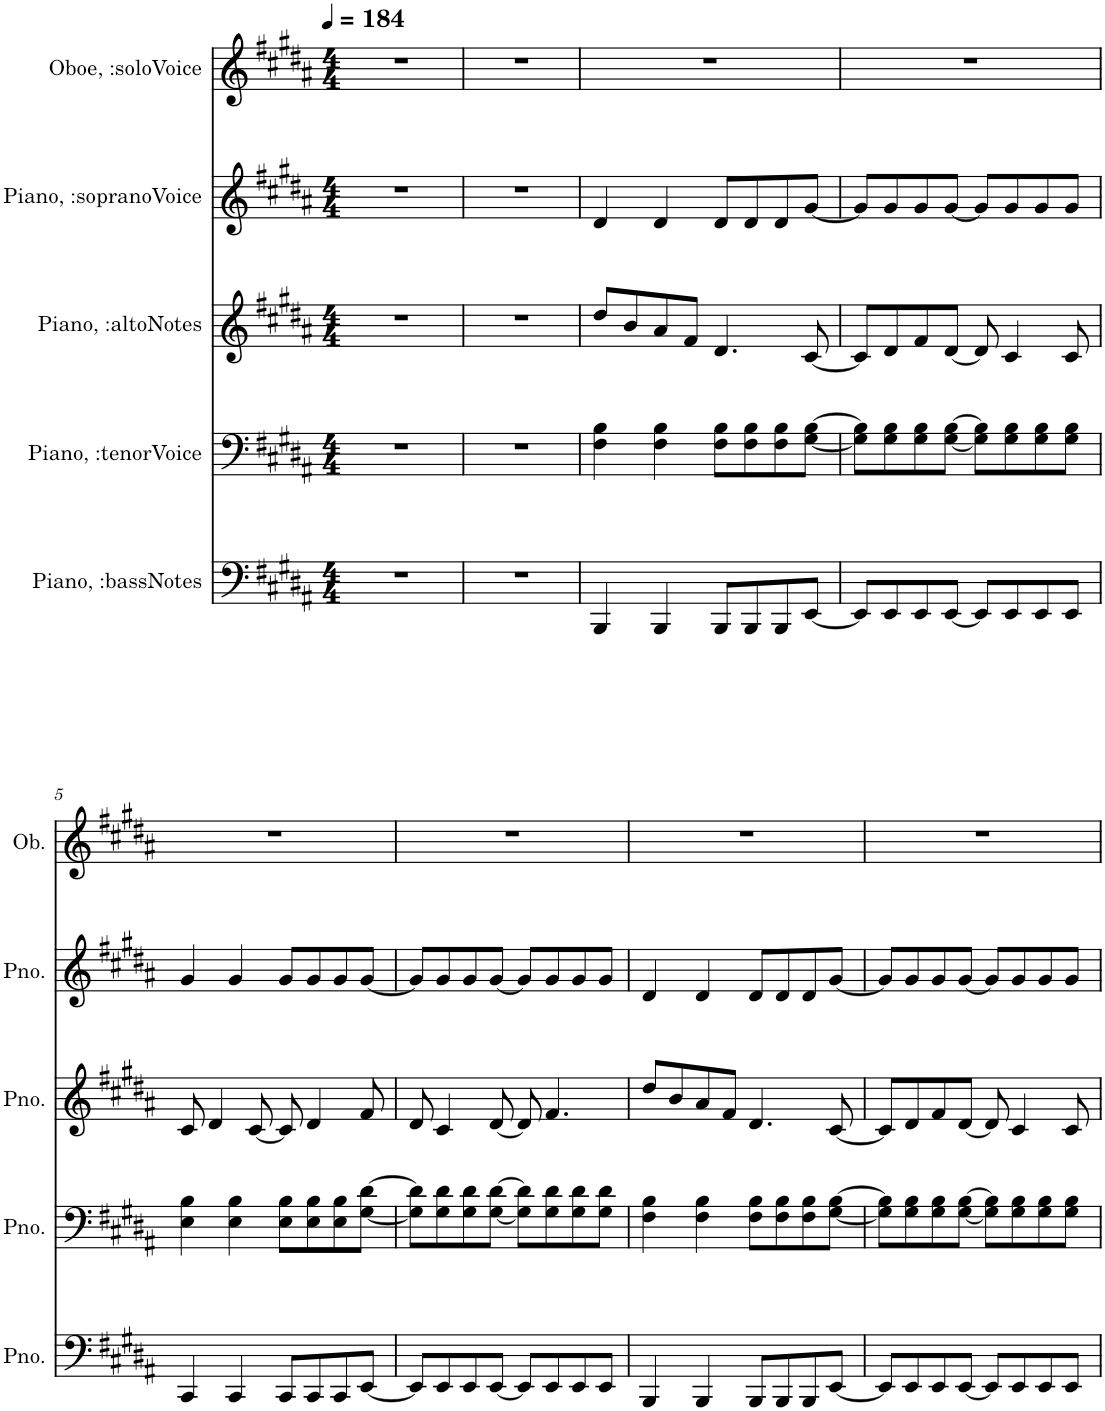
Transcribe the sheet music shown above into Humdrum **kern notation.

**kern	**kern	**kern	**kern	**kern
*part5	*part4	*part3	*part2	*part1
*staff5	*staff4	*staff3	*staff2	*staff1
*I"Piano, :bassNotes	*I"Piano, :tenorVoice	*I"Piano, :altoNotes	*I"Piano, :sopranoVoice	*I"Oboe, :soloVoice
*I'Pno.	*I'Pno.	*I'Pno.	*I'Pno.	*I'Ob.
*clefF4	*clefF4	*clefG2	*clefG2	*clefG2
*k[f#c#g#d#a#]	*k[f#c#g#d#a#]	*k[f#c#g#d#a#]	*k[f#c#g#d#a#]	*k[f#c#g#d#a#]
*M4/4	*M4/4	*M4/4	*M4/4	*M4/4
*MM184	*MM184	*MM184	*MM184	*MM184
=1	=1	=1	=1	=1
1r	1r	1r	1r	1r
=2	=2	=2	=2	=2
1r	1r	1r	1r	1r
=3	=3	=3	=3	=3
4BBB/	4F#\ 4B\	8dd#/L	4d#/	1r
.	.	8b/	.	.
4BBB/	4F#\ 4B\	8a#/	4d#/	.
.	.	8f#/J	.	.
8BBB/L	8F#\ 8B\L	4.d#/	8d#/L	.
8BBB/	8F#\ 8B\	.	8d#/	.
8BBB/	8F#\ 8B\	.	8d#/	.
[8EE/J	[8G#\ [8B\J	[8c#/	[8g#/J	.
=4	=4	=4	=4	=4
8EE/L]	8G#\] 8B\]L	8c#/L]	8g#/L]	1r
8EE/	8G#\ 8B\	8d#/	8g#/	.
8EE/	8G#\ 8B\	8f#/	8g#/	.
[8EE/J	[8G#\ [8B\J	[8d#/J	[8g#/J	.
8EE/L]	8G#\] 8B\]L	8d#/]	8g#/L]	.
8EE/	8G#\ 8B\	4c#/	8g#/	.
8EE/	8G#\ 8B\	.	8g#/	.
8EE/J	8G#\ 8B\J	8c#/	8g#/J	.
!!LO:LB:g=z
=5	=5	=5	=5	=5
4CC#/	4E\ 4B\	8c#/	4g#/	1r
.	.	4d#/	.	.
4CC#/	4E\ 4B\	.	4g#/	.
.	.	[8c#/	.	.
8CC#/L	8E\ 8B\L	8c#/]	8g#/L	.
8CC#/	8E\ 8B\	4d#/	8g#/	.
8CC#/	8E\ 8B\	.	8g#/	.
[8EE/J	[8G#\ [8d#\J	8f#/	[8g#/J	.
=6	=6	=6	=6	=6
8EE/L]	8G#\] 8d#\]L	8d#/	8g#/L]	1r
8EE/	8G#\ 8d#\	4c#/	8g#/	.
8EE/	8G#\ 8d#\	.	8g#/	.
[8EE/J	[8G#\ [8d#\J	[8d#/	[8g#/J	.
8EE/L]	8G#\] 8d#\]L	8d#/]	8g#/L]	.
8EE/	8G#\ 8d#\	4.f#/	8g#/	.
8EE/	8G#\ 8d#\	.	8g#/	.
8EE/J	8G#\ 8d#\J	.	8g#/J	.
=7	=7	=7	=7	=7
4BBB/	4F#\ 4B\	8dd#/L	4d#/	1r
.	.	8b/	.	.
4BBB/	4F#\ 4B\	8a#/	4d#/	.
.	.	8f#/J	.	.
8BBB/L	8F#\ 8B\L	4.d#/	8d#/L	.
8BBB/	8F#\ 8B\	.	8d#/	.
8BBB/	8F#\ 8B\	.	8d#/	.
[8EE/J	[8G#\ [8B\J	[8c#/	[8g#/J	.
=8	=8	=8	=8	=8
8EE/L]	8G#\] 8B\]L	8c#/L]	8g#/L]	1r
8EE/	8G#\ 8B\	8d#/	8g#/	.
8EE/	8G#\ 8B\	8f#/	8g#/	.
[8EE/J	[8G#\ [8B\J	[8d#/J	[8g#/J	.
8EE/L]	8G#\] 8B\]L	8d#/]	8g#/L]	.
8EE/	8G#\ 8B\	4c#/	8g#/	.
8EE/	8G#\ 8B\	.	8g#/	.
8EE/J	8G#\ 8B\J	8c#/	8g#/J	.
=	=	=	=	=
*-	*-	*-	*-	*-
